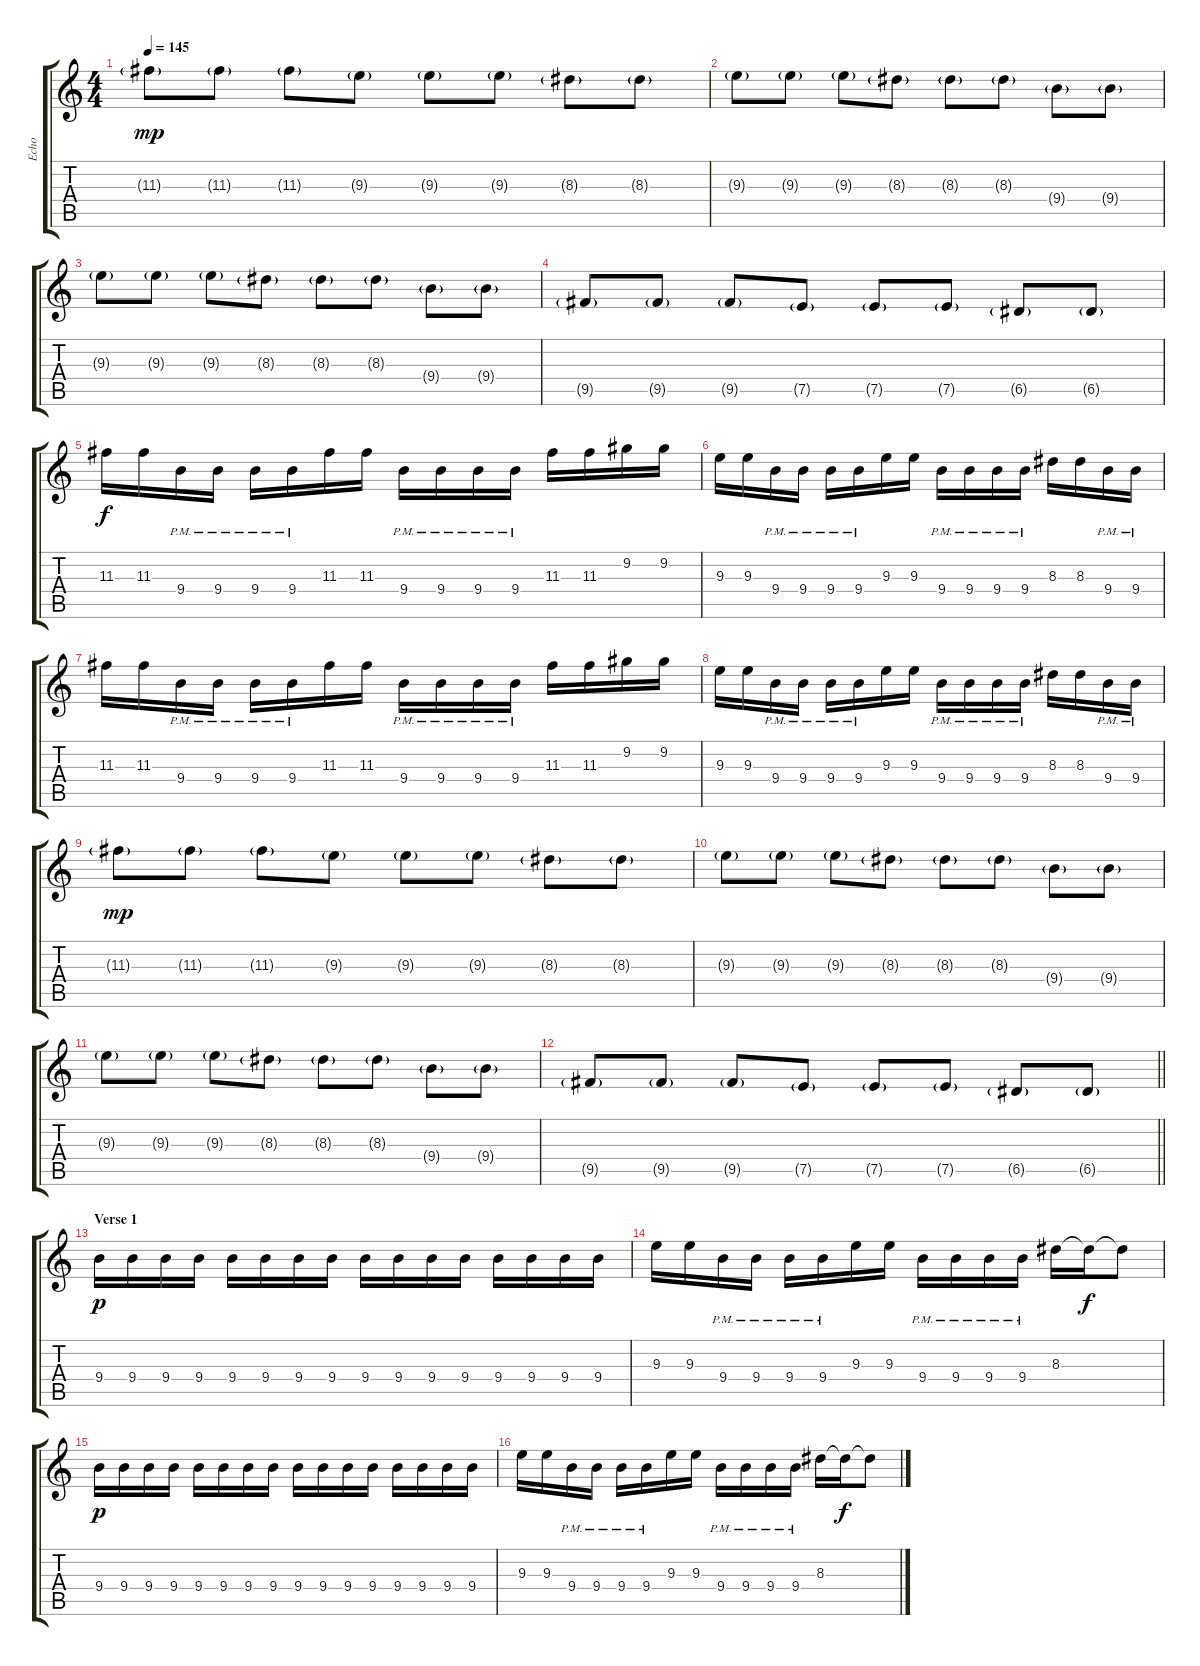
\track ("Echo" "Echo") {instrument overdrivenguitar}
\staff {score tabs}
\tuning (E4 B3 G3 D3 A2 E2) {hide}
\ts (4 4)
\tempo 145
\clef g2
\ks c
11.3{g}.8{dy mp} 11.3{g}.8 11.3{g}.8 9.3{g}.8 9.3{g}.8 9.3{g}.8 8.3{g}.8 8.3{g}.8 |
9.3{g}.8 9.3{g}.8 9.3{g}.8 8.3{g}.8 8.3{g}.8 8.3{g}.8 9.4{g}.8 9.4{g}.8 |
9.3{g}.8 9.3{g}.8 9.3{g}.8 8.3{g}.8 8.3{g}.8 8.3{g}.8 9.4{g}.8 9.4{g}.8 |
9.5{g}.8 9.5{g}.8 9.5{g}.8 7.5{g}.8 7.5{g}.8 7.5{g}.8 6.5{g}.8 6.5{g}.8 |
11.3.16{dy f} 11.3.16 9.4{pm}.16 9.4{pm}.16 9.4{pm}.16 9.4{pm}.16 11.3.16 11.3.16 9.4{pm}.16 9.4{pm}.16 9.4{pm}.16 9.4{pm}.16 11.3.16 11.3.16 9.2.16 9.2.16 |
9.3.16 9.3.16 9.4{pm}.16 9.4{pm}.16 9.4{pm}.16 9.4{pm}.16 9.3.16 9.3.16 9.4{pm}.16 9.4{pm}.16 9.4{pm}.16 9.4{pm}.16 8.3.16 8.3.16 9.4{pm}.16 9.4{pm}.16 |
11.3.16 11.3.16 9.4{pm}.16 9.4{pm}.16 9.4{pm}.16 9.4{pm}.16 11.3.16 11.3.16 9.4{pm}.16 9.4{pm}.16 9.4{pm}.16 9.4{pm}.16 11.3.16 11.3.16 9.2.16 9.2.16 |
9.3.16 9.3.16 9.4{pm}.16 9.4{pm}.16 9.4{pm}.16 9.4{pm}.16 9.3.16 9.3.16 9.4{pm}.16 9.4{pm}.16 9.4{pm}.16 9.4{pm}.16 8.3.16 8.3.16 9.4{pm}.16 9.4{pm}.16 |
11.3{g}.8{dy mp} 11.3{g}.8 11.3{g}.8 9.3{g}.8 9.3{g}.8 9.3{g}.8 8.3{g}.8 8.3{g}.8 |
9.3{g}.8 9.3{g}.8 9.3{g}.8 8.3{g}.8 8.3{g}.8 8.3{g}.8 9.4{g}.8 9.4{g}.8 |
9.3{g}.8 9.3{g}.8 9.3{g}.8 8.3{g}.8 8.3{g}.8 8.3{g}.8 9.4{g}.8 9.4{g}.8 |
\barLineRight lightlight
9.5{g}.8 9.5{g}.8 9.5{g}.8 7.5{g}.8 7.5{g}.8 7.5{g}.8 6.5{g}.8 6.5{g}.8 |
\section ("" "Verse 1")
9.4.16{dy p volume 6} 9.4.16 9.4.16 9.4.16 9.4.16 9.4.16 9.4.16 9.4.16 9.4.16 9.4.16 9.4.16 9.4.16 9.4.16 9.4.16 9.4.16 9.4.16 |
9.3.16 9.3.16 9.4{pm}.16 9.4{pm}.16 9.4{pm}.16 9.4{pm}.16 9.3.16 9.3.16 9.4{pm}.16 9.4{pm}.16 9.4{pm}.16 9.4{pm}.16 8.3.16 8.3{t}.16{dy f} 8.3{t}.8 |
9.4.16{dy p} 9.4.16 9.4.16 9.4.16 9.4.16 9.4.16 9.4.16 9.4.16 9.4.16 9.4.16 9.4.16 9.4.16 9.4.16 9.4.16 9.4.16 9.4.16 |
9.3.16 9.3.16 9.4{pm}.16 9.4{pm}.16 9.4{pm}.16 9.4{pm}.16 9.3.16 9.3.16 9.4{pm}.16 9.4{pm}.16 9.4{pm}.16 9.4{pm}.16 8.3.16 8.3{t}.16{dy f} 8.3{t}.8
